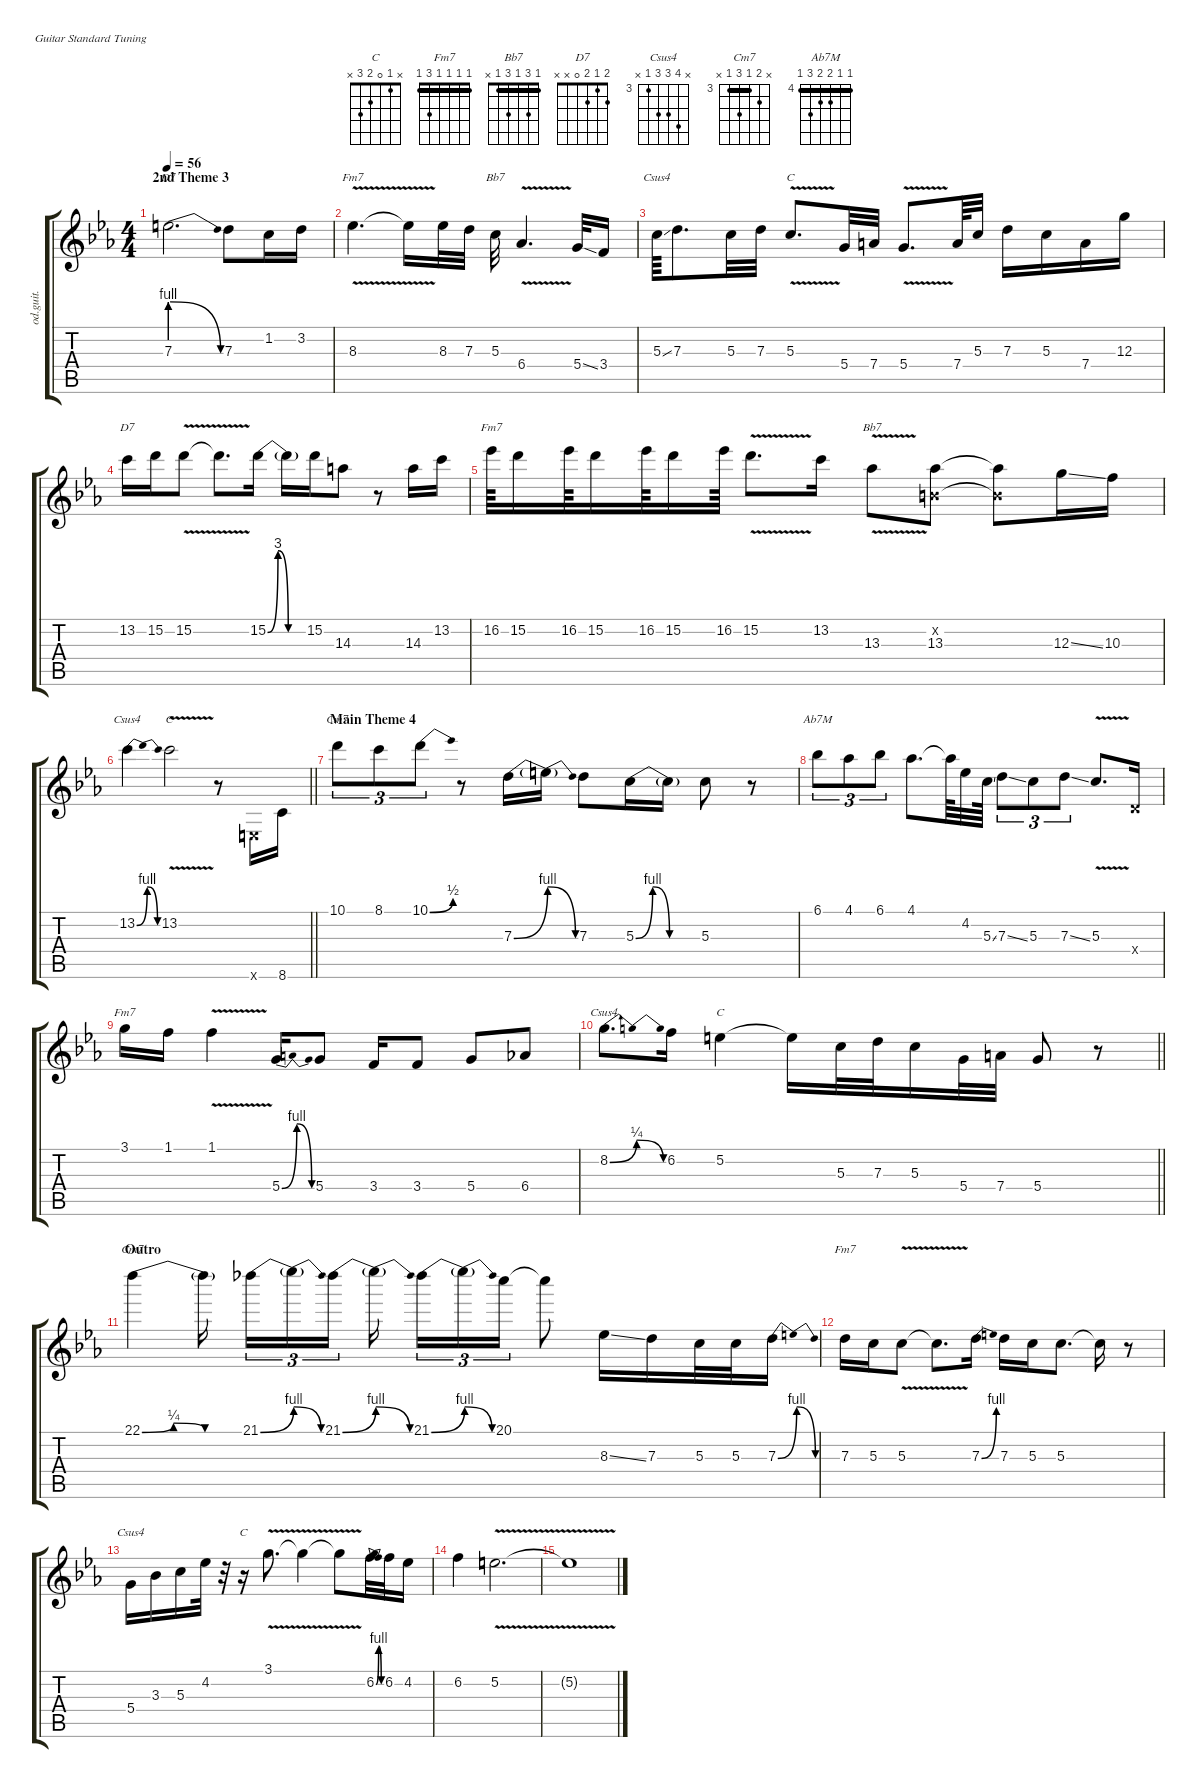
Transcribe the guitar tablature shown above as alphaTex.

\defaultSystemsLayout 4
\hideDynamics
\bracketExtendMode groupsimilarinstruments
\otherSystemsTrackNameOrientation horizontal
\track ("Lead 1" "od.guit.") {defaultSystemsLayout 4 instrument overdrivenguitar}
\staff {score tabs}
\tuning (E4 B3 G3 D3 A2 E2)
\chord ("C" x 1 0 2 3 x) {showfingering false}
\chord ("Fm7" 1 1 1 1 3 1) {barre (1 1 1 1)}
\chord ("Bb7" 1 3 1 3 1 x) {barre (1 1)}
\chord ("D7" 2 1 2 0 x x)
\chord ("Csus4" x 6 5 5 3 x) {firstfret 3}
\chord ("C" x 1 0 2 3 x)
\chord ("Cm7" x 4 3 5 3 x) {firstfret 3 barre 3}
\chord ("Ab7M" 4 4 5 5 6 4) {firstfret 4 barre (4 4)}
\chord ("Bb7" 1 3 1 3 1 x) {showfingering false barre (1 1)}
\ts (4 4)
\section ("" "2nd Theme 3")
\tempo 56
\clef g2
\ks cminor
7.3{be (release 0 4 60 0) t}.2{d ch "D7" dy f beam Down} 7.3{acc forcenatural}.8{beam Down} 1.2{acc forcenatural}.16{beam Down} 3.2{acc forcenatural}.16{beam Down} |
8.3{v acc b}.4{d ch "Fm7" beam Down} 8.3{v t acc b}.16{beam Down} 8.3{acc b}.32{beam Down} 7.3{acc forcenatural}.32{beam Down} 5.3{acc forcenatural}.32{ch "Bb7" beam Down} 6.4{v acc b}.4{d beam Up} 5.4{ss acc forcenatural}.32{beam Up} 3.4{acc forcenatural}.16{beam Up} |
5.3{ss acc forcenatural}.64{ch "Csus4" beam Down} 7.3{acc forcenatural}.8{d beam Down} 5.3{acc forcenatural}.32{beam Down} 7.3{acc forcenatural}.32{beam Down} 5.3{v acc forcenatural}.8{d ch "C" beam Up} 5.4{acc forcenatural}.32{beam Up} 7.4{acc forcenatural}.32{beam Up} 5.4{v acc forcenatural}.8{d beam Up} 7.4{acc forcenatural}.64{beam Up} 5.3{acc forcenatural}.32{beam Up} 7.3{acc forcenatural}.16{beam Down} 5.3{acc forcenatural}.16{beam Down} 7.4{acc forcenatural}.16{beam Down} 12.3{acc forcenatural}.16{beam Down} |
13.2{acc forcenatural}.16{ch "D7" beam Down} 15.2{acc forcenatural}.16{beam Down} 15.2{v acc forcenatural}.8{beam Down} 15.2{v t acc forcenatural}.8{d beam Down} 15.2{be (bendrelease 0 0 30 12 30 12 60 0) acc forcenatural}.16{beam Down} 15.2{be (hold 0 0 60 0) t acc forcenatural}.16{beam Down} 15.2{acc forcenatural}.16{beam Down} 14.3{acc forcenatural}.8{beam Down} r.8{beam Down} 14.3{acc forcenatural}.16{beam Down} 13.2{acc forcenatural}.16{beam Down} |
16.2{acc b}.64{ch "Fm7" beam Down} 15.2{acc forcenatural}.16{beam Down} 16.2{acc b}.64{beam Down} 15.2{acc forcenatural}.16{beam Down} 16.2{acc b}.64{beam Down} 15.2{acc forcenatural}.16{beam Down} 16.2{acc b}.64{beam Down} 15.2{v acc forcenatural}.8{d beam Down} 13.2{acc forcenatural}.16{beam Down} 13.3{v acc b}.8{ch "Bb7" beam Down} (0.2{x acc forcenatural} 13.3{acc b}).8{beam Down} (0.2{x t acc forcenatural} 13.3{t acc b}).8{beam Down} 12.3{ss acc forcenatural}.16{beam Down} 10.3{acc forcenatural}.16{beam Down} |
\barLineRight lightlight
13.2{be (bendrelease 0 0 15 4 30 4 45 0) acc forcenatural}.4{ch "Csus4" beam Down} 13.2{v acc forcenatural}.2{ch "C" beam Down} r.8{beam Down} 0.6{x acc forcenatural}.16{beam Up} 8.6{acc forcenatural}.16{beam Up} |
\section ("" "Main Theme 4")
10.1{acc forcenatural}.8{tu (3 2) ch "Cm7" beam Down} 8.1{acc forcenatural}.8{tu (3 2) beam Down} 10.1{be (bend 0 0 30 2) acc forcenatural}.8{tu (3 2) beam Down} r.8{beam Down} 7.3{be (bend 0 0 60 4) acc forcenatural}.16{beam Down} 7.3{be (release 0 4 60 0) t}.16{beam Down} 7.3{acc forcenatural}.8{beam Down} 5.3{be (bendrelease 0 0 30 4 30 4 60 0) acc forcenatural}.16{beam Down} 5.3{be (hold 0 0 60 0) t acc forcenatural}.16{beam Down} 5.3{acc forcenatural}.8{beam Down} r.8{beam Down} |
6.1{acc b}.8{tu (3 2) ch "Ab7M" beam Down} 4.1{acc b}.8{tu (3 2) beam Down} 6.1{acc b}.8{tu (3 2) beam Down} 4.1{acc b}.8{d beam Down} 4.1{t acc b}.64{beam Down} 4.2{acc b}.32{beam Down} 5.3{ss acc forcenatural}.64{beam Down} 7.3{ss acc forcenatural}.8{tu (3 2) beam Down} 5.3{acc forcenatural}.8{tu (3 2) beam Down} 7.3{ss acc forcenatural}.8{tu (3 2) beam Down} 5.3{v acc forcenatural}.8{d beam Up} 0.4{x acc forcenatural}.16{beam Up} |
3.1{acc forcenatural}.16{ch "Fm7" beam Down} 1.1{acc forcenatural}.16{beam Down} 1.1{v acc forcenatural}.4{beam Down} 5.4{be (bendrelease 0 0 15 4 30 4 45 0) acc forcenatural}.16{beam Up} 5.4{acc forcenatural}.8{beam Up} 3.4{acc forcenatural}.16{beam Up} 3.4{acc forcenatural}.8{beam Up} 5.4{acc forcenatural}.8{beam Up} 6.4{acc b}.8{beam Up} |
\barLineRight lightlight
8.2{be (bendrelease 0 0 15 1 30 1 45 0) acc forcenatural}.8{d ch "Csus4" beam Down} 6.2{acc forcenatural}.16{beam Down} 5.2{acc forcenatural}.4{ch "C" beam Down} 5.2{t acc forcenatural}.16{beam Down} 5.3{acc forcenatural}.32{beam Down} 7.3{acc forcenatural}.32{beam Down} 5.3{acc forcenatural}.16{beam Down} 5.4{acc forcenatural}.32{beam Down} 7.4{acc forcenatural}.32{beam Down} 5.4{acc forcenatural}.8{beam Up} r.8{beam Up} |
\section ("" "Outro")
22.1{be (bendrelease 0 0 30 1 30 1 60 0) acc forcenatural}.4{ch "Cm7" beam Down} 22.1{be (hold 0 0 60 0) t acc forcenatural}.16{beam Down} 21.1{be (bend 0 0 60 4) acc b}.16{tu (3 2) beam Down} 21.1{be (release 0 4 60 0) t}.16{tu (3 2) beam Down} 21.1{be (bend 0 0 60 4) acc b}.16{tu (3 2) beam Down} 21.1{be (release 0 4 60 0) t}.16{beam Down} 21.1{be (bend 0 0 60 4) acc b}.16{tu (3 2) beam Down} 21.1{be (release 0 4 60 0) t}.16{tu (3 2) beam Down} 20.1{acc forcenatural}.16{tu (3 2) beam Down} 20.1{t acc forcenatural}.8{beam Down} 8.3{ss acc b}.16{beam Down} 7.3{acc forcenatural}.16{beam Down} 5.3{acc forcenatural}.32{beam Down} 5.3{acc forcenatural}.32{beam Down} 7.3{be (bendrelease 0 0 15 4 30 4 45 0) acc forcenatural}.16{beam Down} |
7.3{acc forcenatural}.16{ch "Fm7" beam Down} 5.3{acc forcenatural}.16{beam Down} 5.3{v acc forcenatural}.8{beam Down} 5.3{v t acc forcenatural}.8{d beam Down} 7.3{be (bend 0 0 30 4) acc forcenatural}.16{beam Down} 7.3{acc forcenatural}.16{beam Down} 5.3{acc forcenatural}.16{beam Down} 5.3{acc forcenatural}.8{d beam Down} 5.3{t acc forcenatural}.16{beam Down} r.8{beam Down} |
5.4{acc forcenatural}.16{ch "Csus4" beam Down} 3.3{acc b}.16{beam Down} 5.3{acc forcenatural}.16{beam Down} 4.2{acc b}.32{beam Down} r.32{beam Down} r.16{ch "C" beam Down} 3.1{v acc forcenatural}.8{d beam Down} 3.1{v t acc forcenatural}.4{beam Down} 3.1{v t acc forcenatural}.8{beam Down} 6.2{be (bendrelease 0 0 15 4 30 4 45 0) acc forcenatural}.32{beam Down} 6.2{acc forcenatural}.32{beam Down} 4.2{acc b}.16{beam Down} |
6.2{acc forcenatural}.4{beam Down} 5.2{v acc forcenatural}.2{d beam Down} |
5.2{v t acc forcenatural}.1{beam Down}
